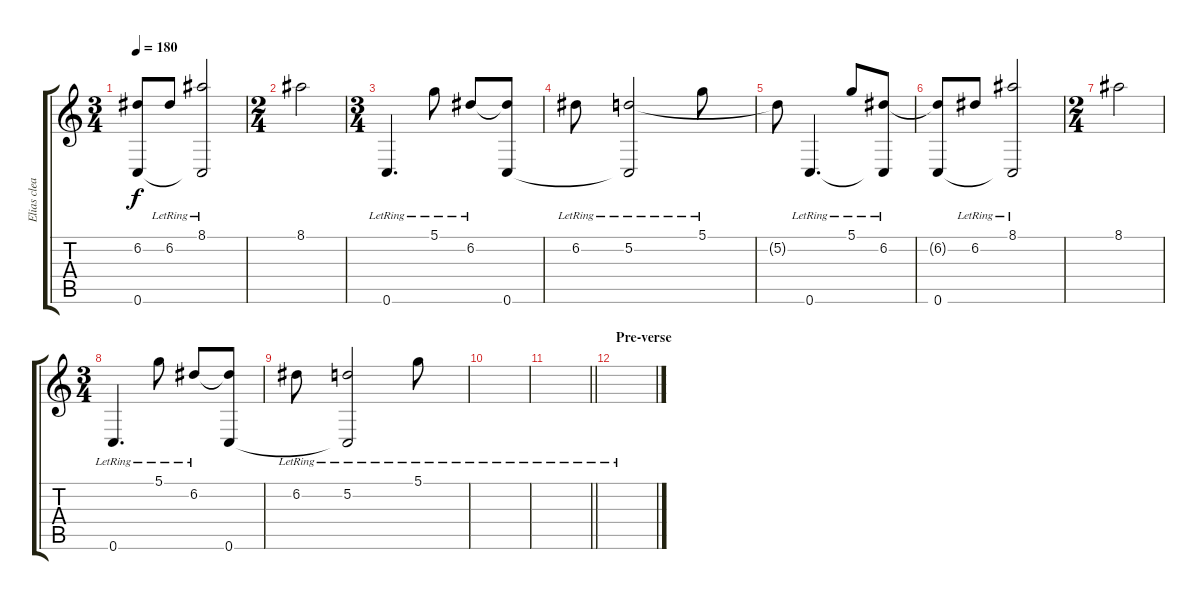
\track ("Elias clean" "Elias clea") {instrument electricguitarclean}
\staff {score tabs}
\tuning (D4 A3 F3 C3 G2 C2) {hide}
\ts (3 4)
\tempo 180
\clef g2
\ks c
(6.2{t} 0.6).8{dy f} 6.2{lr}.8 (8.1{lr} 0.6{t}).2 |
\ts (2 4)
8.1.2 |
\ts (3 4)
0.6{lr}.4{d} 5.1{lr}.8 6.2{lr}.8 (6.2{t} 0.6).8 |
6.2{lr}.8 (5.2{lr} 0.6{t}).2 5.1{lr}.8 |
5.2{t}.8 0.6{lr}.4{d} 5.1{lr}.8 (6.2{lr} 0.6{t}).8 |
(6.2{t} 0.6).8 6.2{lr}.8 (8.1{lr} 0.6{t}).2 |
\ts (2 4)
8.1.2 |
\ts (3 4)
0.6{lr}.4{d} 5.1{lr}.8 6.2{lr}.8 (6.2{t} 0.6).8 |
6.2{lr}.8 (5.2{lr} 0.6{t}).2 5.1{lr}.8 |
|
\barLineRight lightlight
|
\section ("" "Pre-verse")
